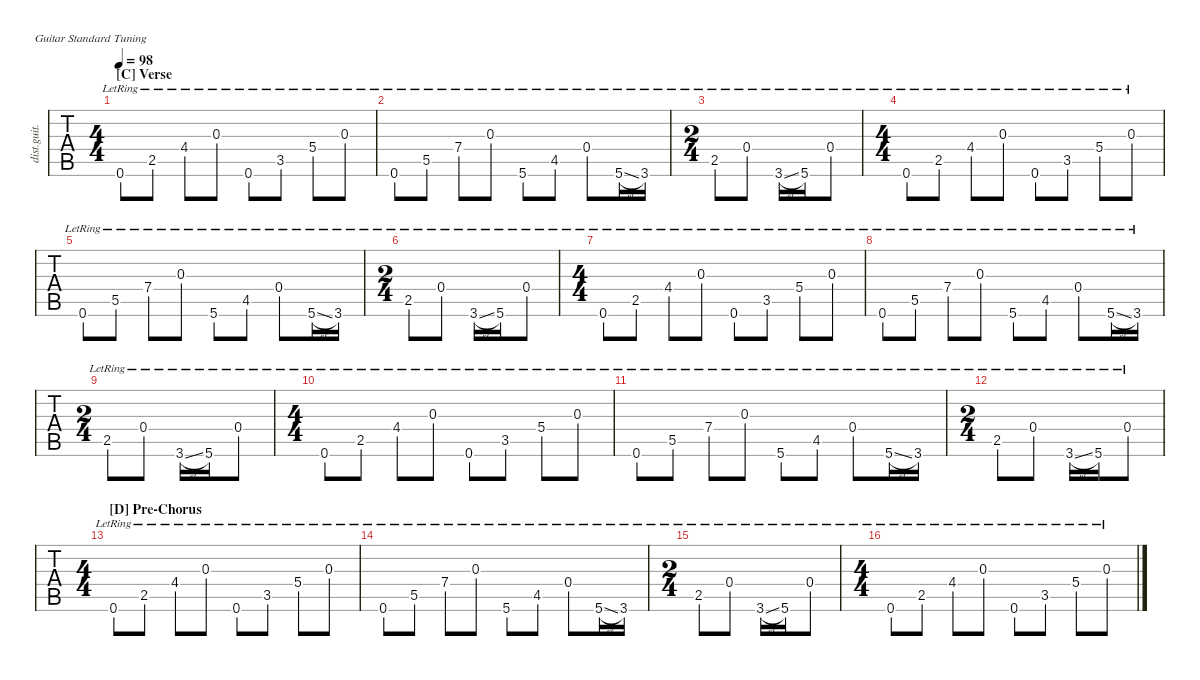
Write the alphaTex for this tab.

\defaultSystemsLayout 4
\hideDynamics
\bracketExtendMode nobrackets
\track ("Clean Guitar (Kirk)" "dist.guit.") {instrument distortionguitar}
\staff {tabs}
\tuning (E4 B3 G3 D3 A2 E2)
\ts (4 4)
\beaming (8 2 2 2 2)
\section ("C" "Verse")
\tempo 98
\clef g2
\ks eminor
0.6{lr acc forcenatural}.8{dy mf} 2.5{lr acc forcenatural}.8 4.4{lr acc #}.8 0.3{lr acc forcenatural}.8 0.6{lr acc forcenatural}.8 3.5{lr acc forcenatural}.8 5.4{lr acc forcenatural}.8 0.3{lr acc forcenatural}.8 |
0.6{lr acc forcenatural}.8 5.5{lr acc forcenatural}.8 7.4{lr acc forcenatural}.8 0.3{lr acc forcenatural}.8 5.6{lr acc forcenatural}.8 4.5{lr acc #}.8 0.4{lr acc forcenatural}.8 5.6{sl lr acc forcenatural}.16 3.6{lr acc forcenatural}.16 |
\ts (2 4)
\beaming (8 2 2)
2.5{lr acc forcenatural}.8 0.4{lr acc forcenatural}.8 3.6{sl lr acc forcenatural}.16 5.6{lr acc forcenatural}.16 0.4{lr acc forcenatural}.8 |
\ts (4 4)
\beaming (8 2 2 2 2)
0.6{lr acc forcenatural}.8 2.5{lr acc forcenatural}.8 4.4{lr acc #}.8 0.3{lr acc forcenatural}.8 0.6{lr acc forcenatural}.8 3.5{lr acc forcenatural}.8 5.4{lr acc forcenatural}.8 0.3{lr acc forcenatural}.8 |
0.6{lr acc forcenatural}.8 5.5{lr acc forcenatural}.8 7.4{lr acc forcenatural}.8 0.3{lr acc forcenatural}.8 5.6{lr acc forcenatural}.8 4.5{lr acc #}.8 0.4{lr acc forcenatural}.8 5.6{sl lr acc forcenatural}.16 3.6{lr acc forcenatural}.16 |
\ts (2 4)
\beaming (8 2 2)
2.5{lr acc forcenatural}.8 0.4{lr acc forcenatural}.8 3.6{sl lr acc forcenatural}.16 5.6{lr acc forcenatural}.16 0.4{lr acc forcenatural}.8 |
\ts (4 4)
\beaming (8 2 2 2 2)
0.6{lr acc forcenatural}.8 2.5{lr acc forcenatural}.8 4.4{lr acc #}.8 0.3{lr acc forcenatural}.8 0.6{lr acc forcenatural}.8 3.5{lr acc forcenatural}.8 5.4{lr acc forcenatural}.8 0.3{lr acc forcenatural}.8 |
0.6{lr acc forcenatural}.8 5.5{lr acc forcenatural}.8 7.4{lr acc forcenatural}.8 0.3{lr acc forcenatural}.8 5.6{lr acc forcenatural}.8 4.5{lr acc #}.8 0.4{lr acc forcenatural}.8 5.6{sl lr acc forcenatural}.16 3.6{lr acc forcenatural}.16 |
\ts (2 4)
\beaming (8 2 2)
2.5{lr acc forcenatural}.8 0.4{lr acc forcenatural}.8 3.6{sl lr acc forcenatural}.16 5.6{lr acc forcenatural}.16 0.4{lr acc forcenatural}.8 |
\ts (4 4)
\beaming (8 2 2 2 2)
0.6{lr acc forcenatural}.8 2.5{lr acc forcenatural}.8 4.4{lr acc #}.8 0.3{lr acc forcenatural}.8 0.6{lr acc forcenatural}.8 3.5{lr acc forcenatural}.8 5.4{lr acc forcenatural}.8 0.3{lr acc forcenatural}.8 |
0.6{lr acc forcenatural}.8 5.5{lr acc forcenatural}.8 7.4{lr acc forcenatural}.8 0.3{lr acc forcenatural}.8 5.6{lr acc forcenatural}.8 4.5{lr acc #}.8 0.4{lr acc forcenatural}.8 5.6{sl lr acc forcenatural}.16 3.6{lr acc forcenatural}.16 |
\ts (2 4)
\beaming (8 2 2)
2.5{lr acc forcenatural}.8 0.4{lr acc forcenatural}.8 3.6{sl lr acc forcenatural}.16 5.6{lr acc forcenatural}.16 0.4{lr acc forcenatural}.8 |
\ts (4 4)
\beaming (8 2 2 2 2)
\section ("D" "Pre-Chorus")
0.6{lr acc forcenatural}.8 2.5{lr acc forcenatural}.8 4.4{lr acc #}.8 0.3{lr acc forcenatural}.8 0.6{lr acc forcenatural}.8 3.5{lr acc forcenatural}.8 5.4{lr acc forcenatural}.8 0.3{lr acc forcenatural}.8 |
0.6{lr acc forcenatural}.8 5.5{lr acc forcenatural}.8 7.4{lr acc forcenatural}.8 0.3{lr acc forcenatural}.8 5.6{lr acc forcenatural}.8 4.5{lr acc #}.8 0.4{lr acc forcenatural}.8 5.6{sl lr acc forcenatural}.16 3.6{lr acc forcenatural}.16 |
\ts (2 4)
\beaming (8 2 2)
2.5{lr acc forcenatural}.8 0.4{lr acc forcenatural}.8 3.6{sl lr acc forcenatural}.16 5.6{lr acc forcenatural}.16 0.4{lr acc forcenatural}.8 |
\ts (4 4)
\beaming (8 2 2 2 2)
0.6{lr acc forcenatural}.8 2.5{lr acc forcenatural}.8 4.4{lr acc #}.8 0.3{lr acc forcenatural}.8 0.6{lr acc forcenatural}.8 3.5{lr acc forcenatural}.8 5.4{lr acc forcenatural}.8 0.3{lr acc forcenatural}.8
